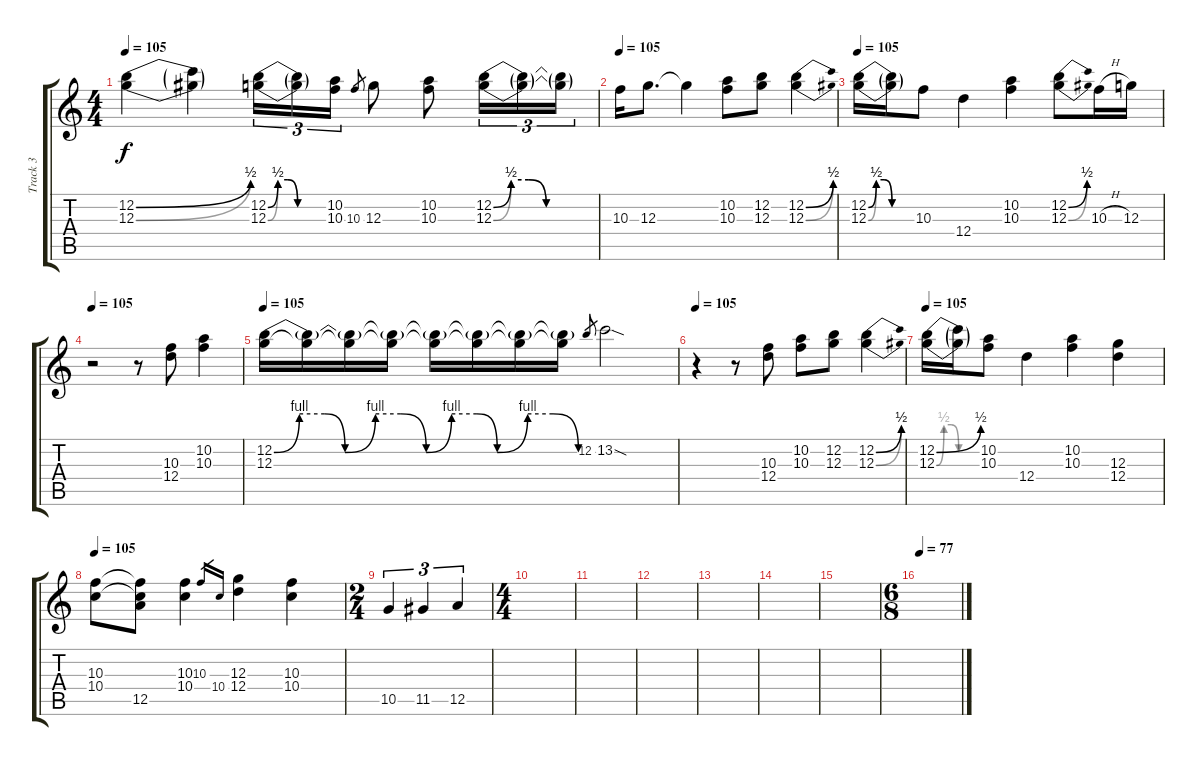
\track ("Track 3" "Track 3") {instrument electricguitarjazz}
\staff {score tabs}
\tuning (E4 B3 G3 D3 A2 D2) {hide}
\ts (4 4)
\tempo 105
\clef g2
\ks c
(12.2{be (bend 0 0 60 2)} 12.3{be (bend 0 0 60 2)}).4{dy f} (12.2{t} 12.3{t}).4 (12.2{be (custom 0 0 10 2 20 2 30 0 60 0)} 12.3{be (custom 0 0 10 2 20 2 30 0 60 0)}).16{tu (3 2)} (12.2{t} 12.3{t}).16{tu (3 2)} (10.2 10.3).16{tu (3 2)} 10.3.8{gr} 12.3.8 (10.2 10.3).8 (12.2{be (custom 0 0 10 2 20 2 30 0 60 0)} 12.3{be (custom 0 0 10 2 20 2 30 0 60 0)}).16{tu (3 2)} (12.2{t} 12.3{t}).16{tu (3 2)} (12.2{t} 12.3{t}).16{tu (3 2)} |
\tempo 105
10.3.16 12.3.8{d} 12.3{t}.4 (10.2 10.3).8 (12.2 12.3).8 (12.2{be (bend 0 0 60 2)} 12.3{be (bend 0 0 60 2)}).4 |
\tempo 105
(12.2{be (custom 0 0 10 2 20 2 30 0 60 0)} 12.3{be (custom 0 0 10 2 20 2 30 0 60 0)}).16 (12.2{t} 12.3{t}).16 10.3.8 12.4.4 (10.2 10.3).4 (12.2{be (bend 0 0 60 2)} 12.3{be (bend 0 0 60 2)}).8 10.3{h}.16 12.3.16 |
\tempo 105
r.2 r.8 (10.3 12.4).8 (10.2 10.3).4 |
\tempo 105
(12.2{be (custom 0 0 5 4 10 4 14 0 20 4 25 4 30 0 35 4 40 4 44 0 50 4 55 4 60 0)} 12.3).16 (12.2{t} 12.3{t}).16 (12.2{t} 12.3{t}).16 (12.2{t} 12.3{t}).16 (12.2{t} 12.3{t}).16 (12.2{t} 12.3{t}).16 (12.2{t} 12.3{t}).16 (12.2{t} 12.3{t}).16 12.2.8{gr} 13.2{sod}.2 |
\tempo 105
r.4 r.8 (10.3 12.4).8 (10.2 10.3).8 (12.2 12.3).8 (12.2{be (bend 0 0 60 2)} 12.3{be (bend 0 0 60 2)}).4 |
\tempo 105
(12.2{be (bend 0 0 60 2)} 12.3{be (custom 0 0 10 2 20 2 30 0 60 0)}).16 (12.2{t} 12.3{t}).16 (10.2 10.3).8 12.4.4 (10.2 10.3).4 (12.3 12.4).4 |
\tempo 105
(10.3 10.4).8 (10.3{t} 10.4{t} 12.5).8 (10.3 10.4).4 10.3.16{gr} 10.4.16{gr} (12.3 12.4).4 (10.3 10.4).4 |
\ts (2 4)
10.5.4{tu (3 2)} 11.5.4{tu (3 2)} 12.5.4{tu (3 2)} |
\ts (4 4)
|
|
|
|
|
|
\ts (6 8)
\tempo 77
